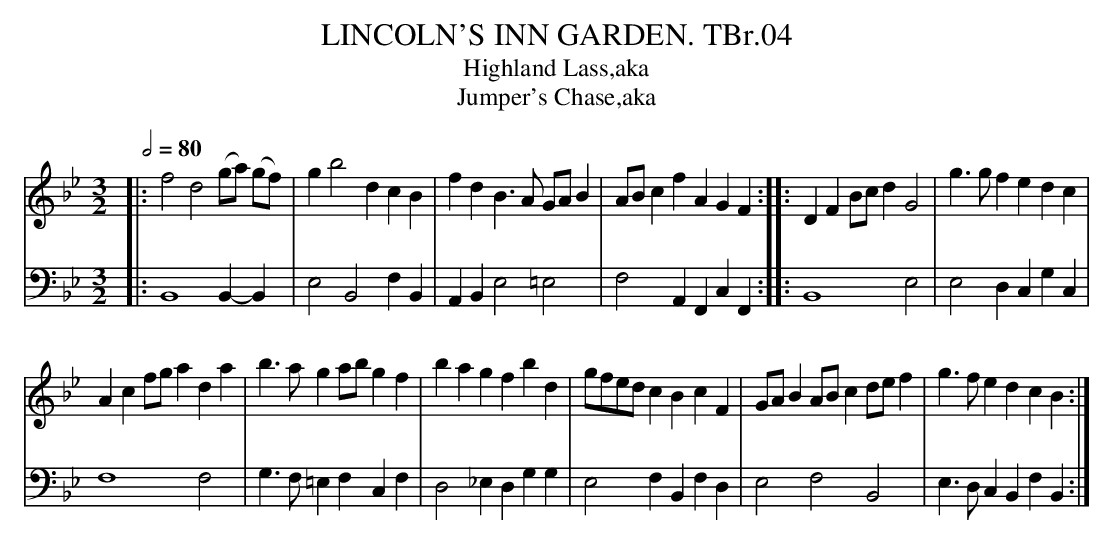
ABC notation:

X:1
T: LINCOLN'S INN GARDEN. TBr.04
T:Highland Lass,aka
T:Jumper's Chase,aka
M: 3/2
L: 1/8
Q: 1/2=80
K:Bb
V: 1
|:f4 d4 (ga) (gf) | g2 b4 d2 c2B2 |\\
f2d2 B3A GAB2 | ABc2 f2A2 G2F2 :|\\
|:D2F2 Bcd2 G4 | g3g f2e2 d2c2 |
A2c2 fga2 d2a2 | b3a g2ab g2f2 |\\
b2a2 g2f2 b2d2 | gfed c2B2 c2F2 |\\
GAB2 ABc2 def2 | g3f e2d2 c2B2 :|
V: 2 clef=bass
|:B,,8 B,,2-B,,2 | E,4 B,,4 F,2B,,2 | A,,2B,,2 E,4 =E,4 | F,4 A,,2F,,2 C,2F,,2 :|
|:B,,8 E,4 | E,4 D,2C,2 G,2C,2 | F,8 F,4 | G,3F, =E,2F,2 C,2F,2 |
D,4 _E,2D,2 G,2G,2 | E,4 F,2B,,2 F,2D,2 | E,4 F,4 B,,4 | E,3D, C,2B,,2 F,2B,,2 :|
